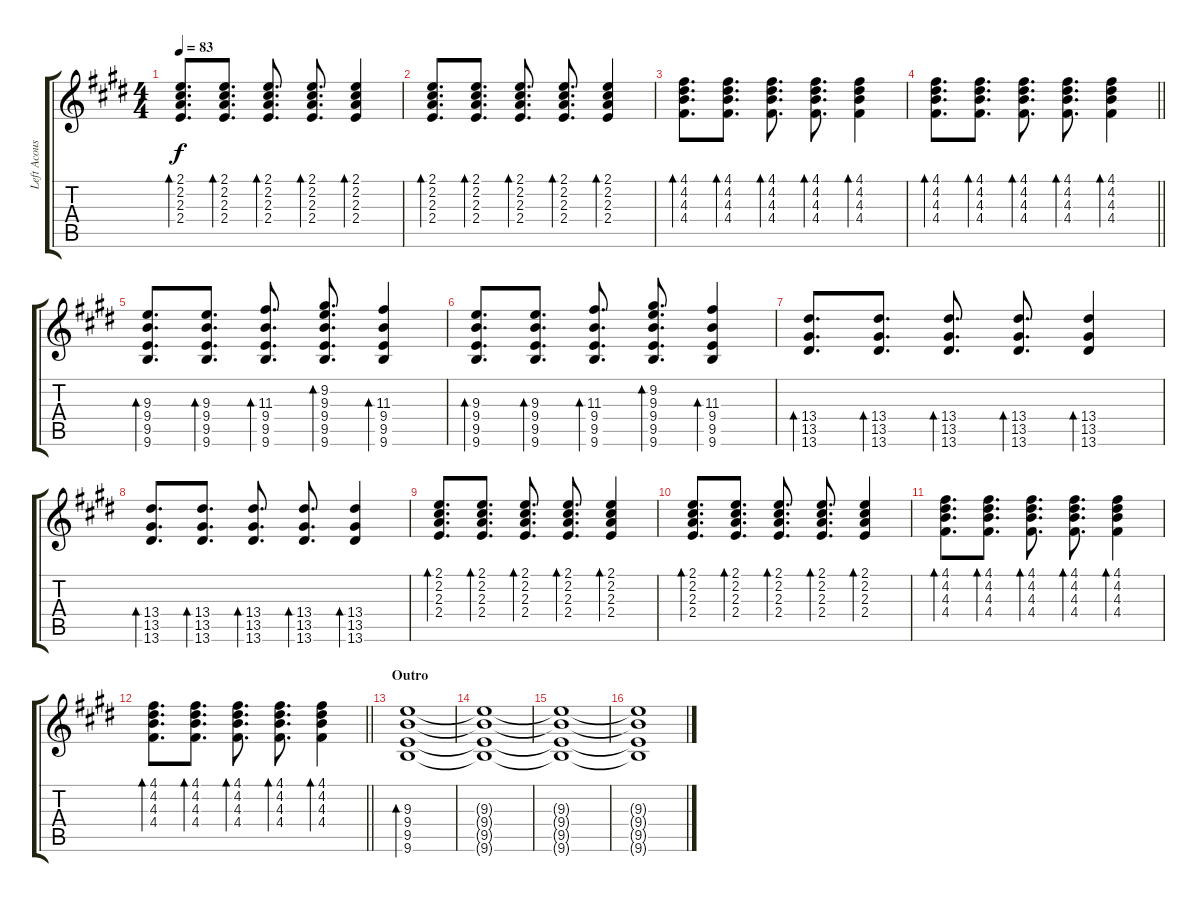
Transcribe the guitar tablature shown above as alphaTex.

\track ("Left Acoustic Guitar" "Left Acous") {instrument acousticguitarsteel}
\staff {score tabs}
\tuning (D4 B3 G3 D3 G2 D2) {hide}
\ts (4 4)
\tempo 83
\clef g2
\ks e
(2.1 2.2 2.3 2.4).8{d bd 60 dy f} (2.1 2.2 2.3 2.4).8{d bd 60} (2.1 2.2 2.3 2.4).8{d bd 60} (2.1 2.2 2.3 2.4).8{d bd 60} (2.1 2.2 2.3 2.4).4{bd 60} |
(2.1 2.2 2.3 2.4).8{d bd 60} (2.1 2.2 2.3 2.4).8{d bd 60} (2.1 2.2 2.3 2.4).8{d bd 60} (2.1 2.2 2.3 2.4).8{d bd 60} (2.1 2.2 2.3 2.4).4{bd 60} |
(4.1 4.2 4.3 4.4).8{d bd 60} (4.1 4.2 4.3 4.4).8{d bd 60} (4.1 4.2 4.3 4.4).8{d bd 60} (4.1 4.2 4.3 4.4).8{d bd 60} (4.1 4.2 4.3 4.4).4{bd 60} |
\barLineRight lightlight
(4.1 4.2 4.3 4.4).8{d bd 60} (4.1 4.2 4.3 4.4).8{d bd 60} (4.1 4.2 4.3 4.4).8{d bd 60} (4.1 4.2 4.3 4.4).8{d bd 60} (4.1 4.2 4.3 4.4).4{bd 60} |
(9.3 9.4 9.5 9.6).8{d bd 60} (9.3 9.4 9.5 9.6).8{d bd 60} (11.3 9.4 9.5 9.6).8{d bd 60} (9.2 9.3 9.4 9.5 9.6).8{d bd 60} (11.3 9.4 9.5 9.6).4{bd 60} |
(9.3 9.4 9.5 9.6).8{d bd 60} (9.3 9.4 9.5 9.6).8{d bd 60} (11.3 9.4 9.5 9.6).8{d bd 60} (9.2 9.3 9.4 9.5 9.6).8{d bd 60} (11.3 9.4 9.5 9.6).4{bd 60} |
(13.4 13.5 13.6).8{d bd 60} (13.4 13.5 13.6).8{d bd 60} (13.4 13.5 13.6).8{d bd 60} (13.4 13.5 13.6).8{d bd 60} (13.4 13.5 13.6).4{bd 60} |
(13.4 13.5 13.6).8{d bd 60} (13.4 13.5 13.6).8{d bd 60} (13.4 13.5 13.6).8{d bd 60} (13.4 13.5 13.6).8{d bd 60} (13.4 13.5 13.6).4{bd 60} |
(2.1 2.2 2.3 2.4).8{d bd 60} (2.1 2.2 2.3 2.4).8{d bd 60} (2.1 2.2 2.3 2.4).8{d bd 60} (2.1 2.2 2.3 2.4).8{d bd 60} (2.1 2.2 2.3 2.4).4{bd 60} |
(2.1 2.2 2.3 2.4).8{d bd 60} (2.1 2.2 2.3 2.4).8{d bd 60} (2.1 2.2 2.3 2.4).8{d bd 60} (2.1 2.2 2.3 2.4).8{d bd 60} (2.1 2.2 2.3 2.4).4{bd 60} |
(4.1 4.2 4.3 4.4).8{d bd 60} (4.1 4.2 4.3 4.4).8{d bd 60} (4.1 4.2 4.3 4.4).8{d bd 60} (4.1 4.2 4.3 4.4).8{d bd 60} (4.1 4.2 4.3 4.4).4{bd 60} |
\barLineRight lightlight
(4.1 4.2 4.3 4.4).8{d bd 60} (4.1 4.2 4.3 4.4).8{d bd 60} (4.1 4.2 4.3 4.4).8{d bd 60} (4.1 4.2 4.3 4.4).8{d bd 60} (4.1 4.2 4.3 4.4).4{bd 60} |
\section ("" "Outro")
(9.3 9.4 9.5 9.6).1{bd 60} |
(9.3{t} 9.4{t} 9.5{t} 9.6{t}).1 |
(9.3{t} 9.4{t} 9.5{t} 9.6{t}).1 |
(9.3{t} 9.4{t} 9.5{t} 9.6{t}).1
